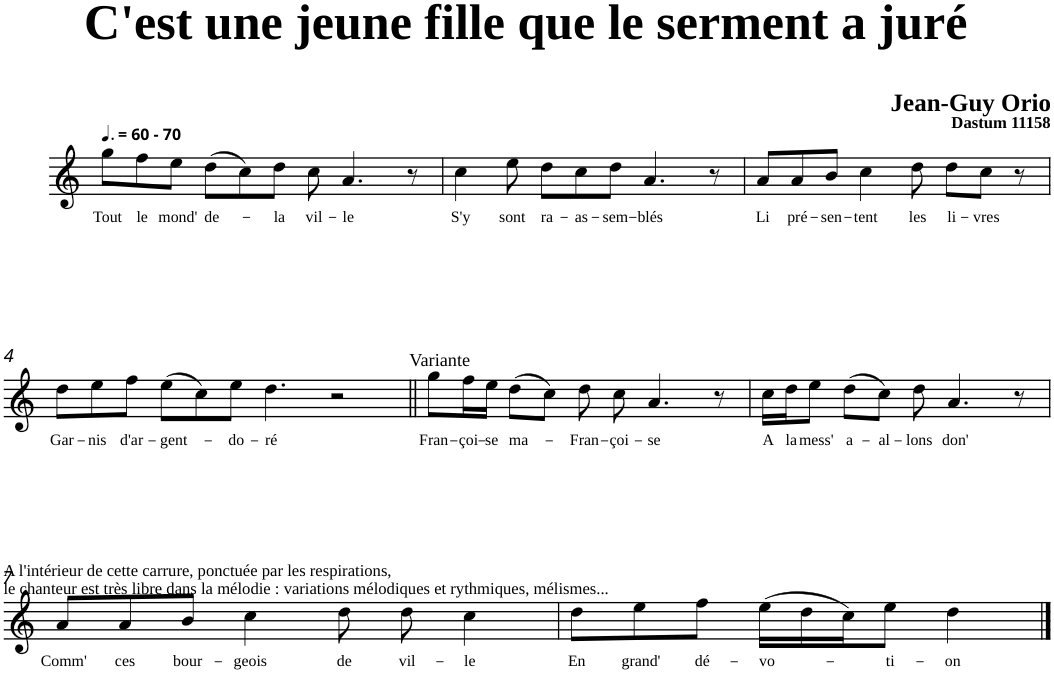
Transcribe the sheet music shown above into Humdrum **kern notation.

**kern	**text
*part1	*part1
*staff1	*staff1
*clefG2	*
*k[]	*
=1	=1
!LO:TX:a:B:t=- 70	!
!	!LO:LY:b
8gg\L	Tout
!	!LO:LY:b
8ff\	le
!	!LO:LY:b
8ee\J	mond'
!	!LO:LY:b
(>8dd\L	de-
8cc\)	.
!	!LO:LY:b
8dd\J	-la
!	!LO:LY:b
8cc\	vil-
!	!LO:LY:b
[8a/	-le
4ryy	.
8r	.
=2	=2
!	!LO:LY:b
4cc\	S'y
4a/]	.
!	!LO:LY:b
8ee\	sont
!	!LO:LY:b
8dd\L	ra-
!	!LO:LY:b
8cc\	-as-
!	!LO:LY:b
8dd\J	-sem-
!	!LO:LY:b
[4a/	-blés
8r	.
=3	=3
!	!LO:LY:b
8a/L	Li
8a/]	.
!	!LO:LY:b
8a/	pré-
!	!LO:LY:b
8b/J	-sen-
!	!LO:LY:b
4cc\	-tent
!	!LO:LY:b
8dd\	les
!	!LO:LY:b
8dd\L	li-
!	!LO:LY:b
8cc\J	-vres
8r	.
!!LO:LB:g=z
=4	=4
!	!LO:LY:b
8dd\L	Gar-
!	!LO:LY:b
8ee\	-nis
!	!LO:LY:b
8ff\J	d'ar-
!	!LO:LY:b
(>8ee\L	-gent-
8cc\)	.
!	!LO:LY:b
8ee\J	-do-
!	!LO:LY:b
[4dd\	-ré
8ryy	.
2r	.
!LO:TX:a:t=Variante	!
=5||	=5||
!	!LO:LY:b
8gg\L	Fran-
8dd\]	.
!	!LO:LY:b
16ff\L	-çoi-
!	!LO:LY:b
16ee\JJ	-se
!	!LO:LY:b
(>8dd\L	ma-
8cc\J)	.
!	!LO:LY:b
8dd\	-Fran-
!	!LO:LY:b
8cc\	-çoi-
!	!LO:LY:b
[4a/	-se
8r	.
=6	=6
!	!LO:LY:b
16cc\LL	A
8a/]	.
!	!LO:LY:b
16dd\J	la
!	!LO:LY:b
8ee\J	mess'
!	!LO:LY:b
(>8dd\L	a-
!	!LO:LY:b
8cc\J)	-al-
!	!LO:LY:b
8dd\	-lons
!	!LO:LY:b
4.a/	don'
8r	.
!!LO:LB:g=z
=7	=7
!	!LO:LY:b
8a/L	Comm'
!	!LO:LY:b
8a/	ces
!	!LO:LY:b
8b/J	bour-
!	!LO:LY:b
4cc\	-geois
!	!LO:LY:b
8dd\	de
!	!LO:LY:b
8dd\	vil-
!	!LO:LY:b
[8cc\	-le
=8	=8
!	!LO:LY:b
8dd\L	En
8cc\]	.
!	!LO:LY:b
8ee\	grand'
!	!LO:LY:b
8ff\J	dé-
!	!LO:LY:b
(>16ee\LL	-vo-
16dd\	.
16cc\J)	.
!	!LO:LY:b
8ee\J	-ti-
!	!LO:LY:b
4dd\	-on
==	==
*-	*-
